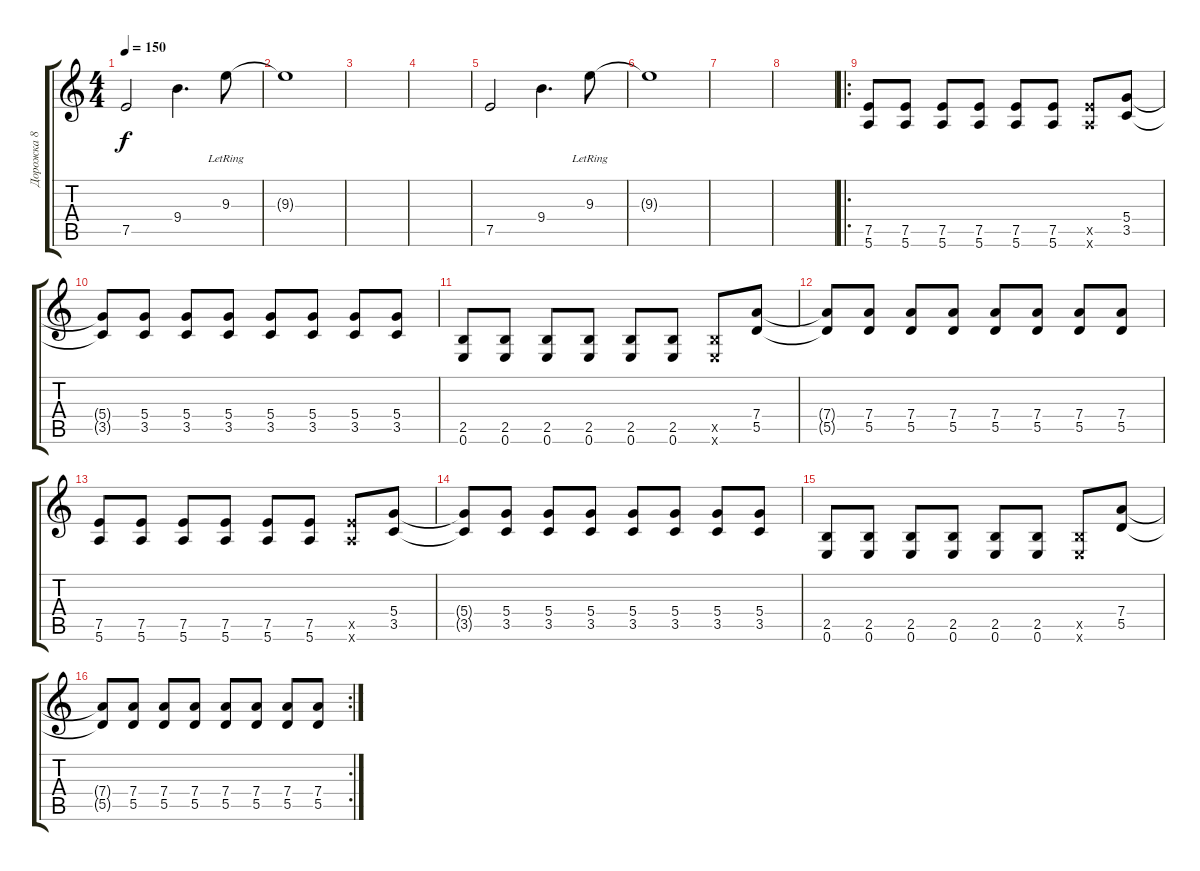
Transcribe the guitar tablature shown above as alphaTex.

\track ("Дорожка 8" "Дорожка 8") {instrument electricguitarjazz}
\staff {score tabs}
\tuning (E4 B3 G3 D3 A2 E2) {hide}
\ts (4 4)
\tempo 150
\clef g2
\ks c
7.5.2{dy f} 9.4.4{d} 9.3{lr}.8 |
9.3{t}.1 |
|
|
7.5.2 9.4.4{d} 9.3{lr}.8 |
9.3{t}.1 |
|
|
\ro
(7.5 5.6).8{instrument overdrivenguitar} (7.5 5.6).8 (7.5 5.6).8 (7.5 5.6).8 (7.5 5.6).8 (7.5 5.6).8 (7.5{x} 5.6{x}).8 (5.4 3.5).8 |
(5.4{t} 3.5{t}).8 (5.4 3.5).8 (5.4 3.5).8 (5.4 3.5).8 (5.4 3.5).8 (5.4 3.5).8 (5.4 3.5).8 (5.4 3.5).8 |
(2.5 0.6).8 (2.5 0.6).8 (2.5 0.6).8 (2.5 0.6).8 (2.5 0.6).8 (2.5 0.6).8 (2.5{x} 0.6{x}).8 (7.4 5.5).8 |
(7.4{t} 5.5{t}).8 (7.4 5.5).8 (7.4 5.5).8 (7.4 5.5).8 (7.4 5.5).8 (7.4 5.5).8 (7.4 5.5).8 (7.4 5.5).8 |
(7.5 5.6).8 (7.5 5.6).8 (7.5 5.6).8 (7.5 5.6).8 (7.5 5.6).8 (7.5 5.6).8 (7.5{x} 5.6{x}).8 (5.4 3.5).8 |
(5.4{t} 3.5{t}).8 (5.4 3.5).8 (5.4 3.5).8 (5.4 3.5).8 (5.4 3.5).8 (5.4 3.5).8 (5.4 3.5).8 (5.4 3.5).8 |
(2.5 0.6).8 (2.5 0.6).8 (2.5 0.6).8 (2.5 0.6).8 (2.5 0.6).8 (2.5 0.6).8 (2.5{x} 0.6{x}).8 (7.4 5.5).8 |
\rc 2
(7.4{t} 5.5{t}).8 (7.4 5.5).8 (7.4 5.5).8 (7.4 5.5).8 (7.4 5.5).8 (7.4 5.5).8 (7.4 5.5).8 (7.4 5.5).8
